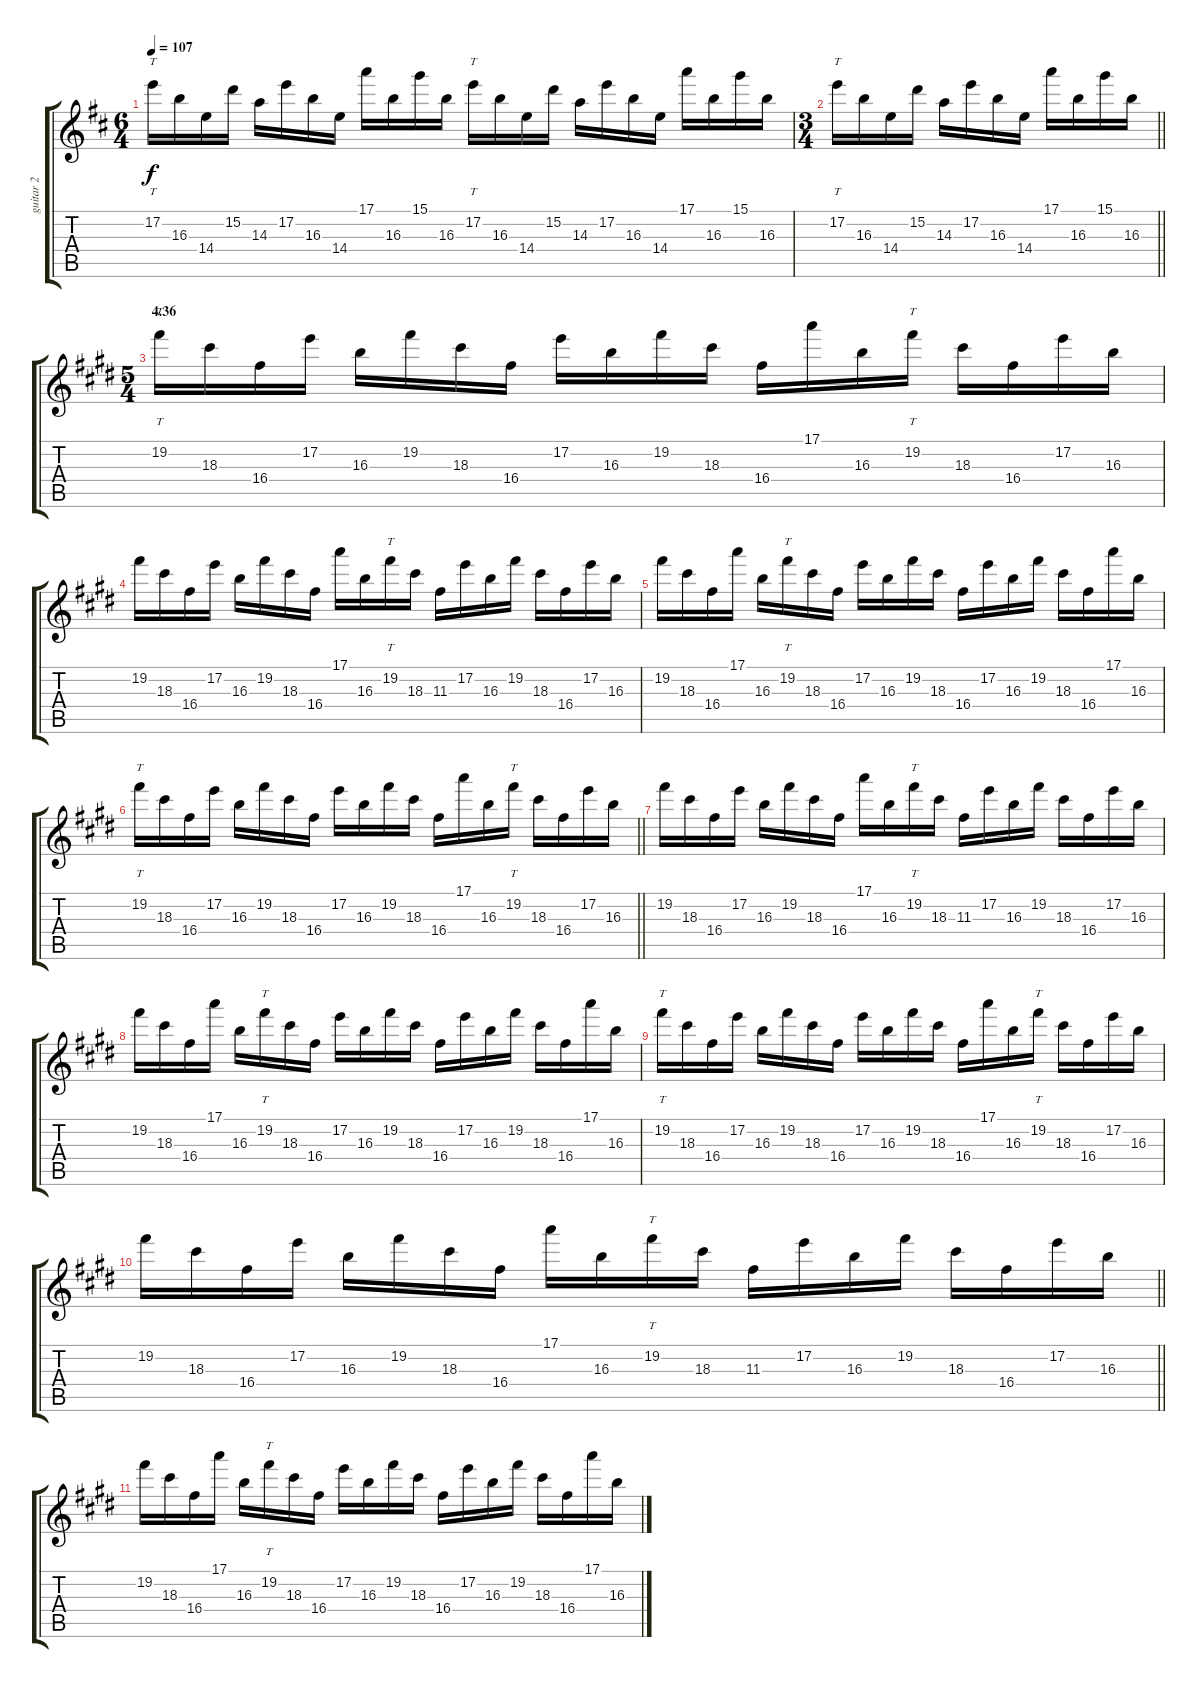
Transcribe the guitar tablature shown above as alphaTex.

\track ("guitar 2" "guitar 2") {instrument electricguitarjazz}
\staff {score tabs}
\tuning (E4 B3 G3 D3 A2 E2) {hide}
\ts (6 4)
\tempo 107
\clef g2
\ks d
17.2.16{tt dy f} 16.3.16 14.4.16 15.2.16 14.3.16 17.2.16 16.3.16 14.4.16 17.1.16 16.3.16 15.1.16 16.3.16 17.2.16{tt} 16.3.16 14.4.16 15.2.16 14.3.16 17.2.16 16.3.16 14.4.16 17.1.16 16.3.16 15.1.16 16.3.16 |
\ts (3 4)
\barLineRight lightlight
17.2.16{tt} 16.3.16 14.4.16 15.2.16 14.3.16 17.2.16 16.3.16 14.4.16 17.1.16 16.3.16 15.1.16 16.3.16 |
\ts (5 4)
\section ("" "4.36")
\ks e
19.2.16{tt} 18.3.16 16.4.16 17.2.16 16.3.16 19.2.16 18.3.16 16.4.16 17.2.16 16.3.16 19.2.16 18.3.16 16.4.16 17.1.16 16.3.16 19.2.16{tt} 18.3.16 16.4.16 17.2.16 16.3.16 |
19.2.16 18.3.16 16.4.16 17.2.16 16.3.16 19.2.16 18.3.16 16.4.16 17.1.16 16.3.16 19.2.16{tt} 18.3.16 11.3.16 17.2.16 16.3.16 19.2.16 18.3.16 16.4.16 17.2.16 16.3.16 |
19.2.16 18.3.16 16.4.16 17.1.16 16.3.16 19.2.16{tt} 18.3.16 16.4.16 17.2.16 16.3.16 19.2.16 18.3.16 16.4.16 17.2.16 16.3.16 19.2.16 18.3.16 16.4.16 17.1.16 16.3.16 |
\barLineRight lightlight
19.2.16{tt} 18.3.16 16.4.16 17.2.16 16.3.16 19.2.16 18.3.16 16.4.16 17.2.16 16.3.16 19.2.16 18.3.16 16.4.16 17.1.16 16.3.16 19.2.16{tt} 18.3.16 16.4.16 17.2.16 16.3.16 |
19.2.16 18.3.16 16.4.16 17.2.16 16.3.16 19.2.16 18.3.16 16.4.16 17.1.16 16.3.16 19.2.16{tt} 18.3.16 11.3.16 17.2.16 16.3.16 19.2.16 18.3.16 16.4.16 17.2.16 16.3.16 |
19.2.16 18.3.16 16.4.16 17.1.16 16.3.16 19.2.16{tt} 18.3.16 16.4.16 17.2.16 16.3.16 19.2.16 18.3.16 16.4.16 17.2.16 16.3.16 19.2.16 18.3.16 16.4.16 17.1.16 16.3.16 |
19.2.16{tt} 18.3.16 16.4.16 17.2.16 16.3.16 19.2.16 18.3.16 16.4.16 17.2.16 16.3.16 19.2.16 18.3.16 16.4.16 17.1.16 16.3.16 19.2.16{tt} 18.3.16 16.4.16 17.2.16 16.3.16 |
\barLineRight lightlight
19.2.16 18.3.16 16.4.16 17.2.16 16.3.16 19.2.16 18.3.16 16.4.16 17.1.16 16.3.16 19.2.16{tt} 18.3.16 11.3.16 17.2.16 16.3.16 19.2.16 18.3.16 16.4.16 17.2.16 16.3.16 |
19.2.16 18.3.16 16.4.16 17.1.16 16.3.16 19.2.16{tt} 18.3.16 16.4.16 17.2.16 16.3.16 19.2.16 18.3.16 16.4.16 17.2.16 16.3.16 19.2.16 18.3.16 16.4.16 17.1.16 16.3.16
